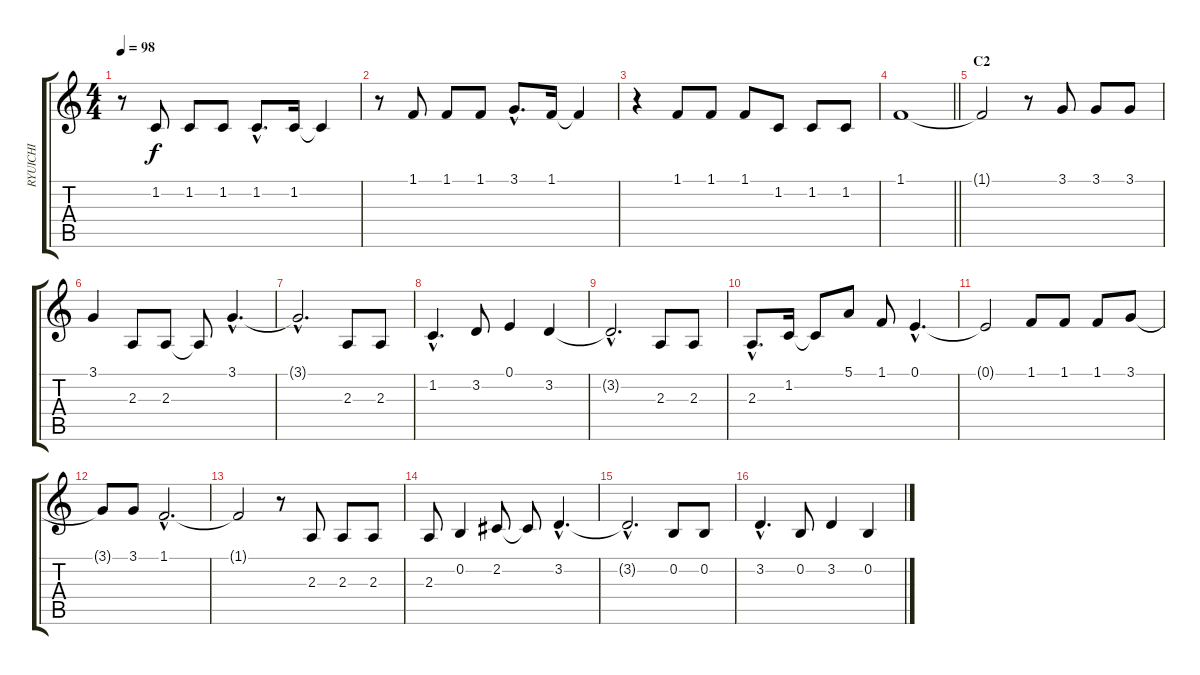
\track ("RYUICHI" "RYUICHI") {instrument oboe}
\staff {score tabs}
\tuning (E4 B3 G3 D3 A2 E2) {hide}
\ts (4 4)
\tempo 98
\clef g2
\ks c
r.8{dy f} 1.2.8 1.2.8 1.2.8 1.2{hac}.8{d} 1.2.16 1.2{t}.4 |
r.8 1.1.8 1.1.8 1.1.8 3.1{hac}.8{d} 1.1.16 1.1{t}.4 |
r.4 1.1.8 1.1.8 1.1.8 1.2.8 1.2.8 1.2.8 |
\barLineRight lightlight
1.1.1 |
\section ("" "C2")
1.1{t}.2 r.8 3.1.8 3.1.8 3.1.8 |
3.1.4 2.3.8 2.3.8 2.3{t}.8 3.1{hac}.4{d} |
3.1{hac t}.2{d} 2.3.8 2.3.8 |
1.2{hac}.4{d} 3.2.8 0.1.4 3.2.4 |
3.2{hac t}.2{d} 2.3.8 2.3.8 |
2.3{hac}.8{d} 1.2.16 1.2{t}.8 5.1.8 1.1.8 0.1{hac}.4{d} |
0.1{t}.2 1.1.8 1.1.8 1.1.8 3.1.8 |
3.1{t}.8 3.1.8 1.1{hac}.2{d} |
1.1{t}.2 r.8 2.3.8 2.3.8 2.3.8 |
2.3.8 0.2.4 2.2.8 2.2{t}.8 3.2{hac}.4{d} |
3.2{hac t}.2{d} 0.2.8 0.2.8 |
3.2{hac}.4{d} 0.2.8 3.2.4 0.2.4
